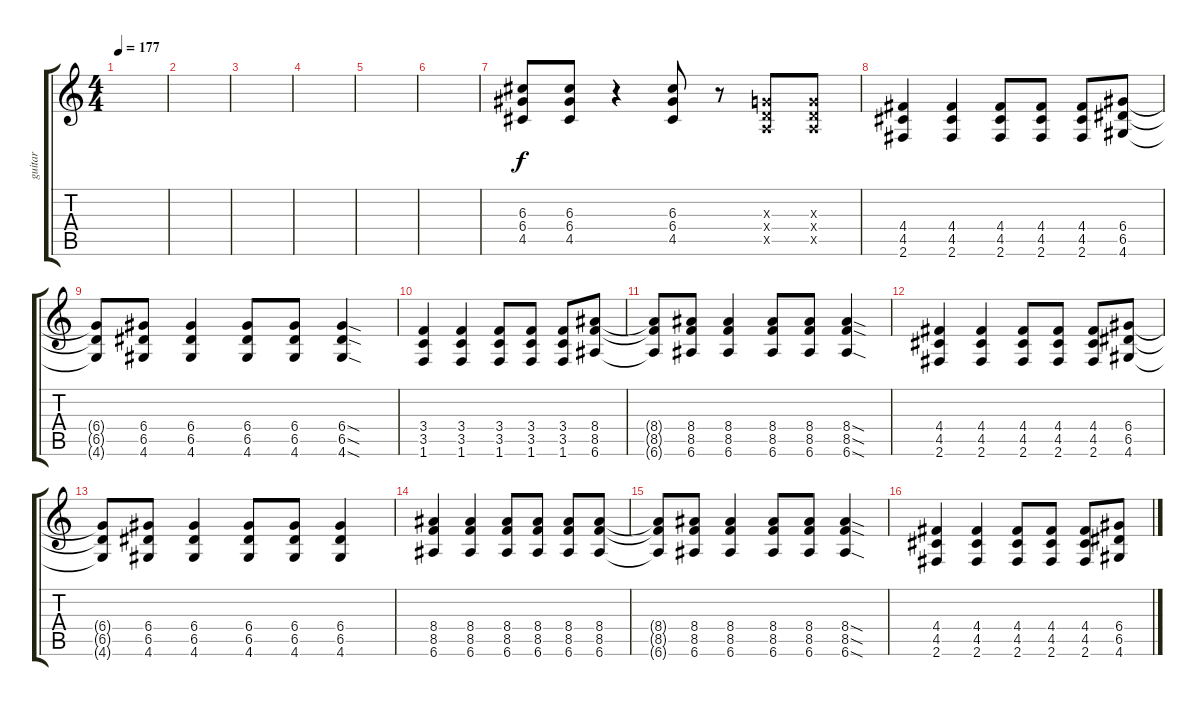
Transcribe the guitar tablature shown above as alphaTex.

\track ("guitar" "guitar") {instrument distortionguitar}
\staff {score tabs}
\tuning (E4 B3 G3 D3 A2 E2) {hide}
\ts (4 4)
\tempo 177
\clef g2
\ks c
|
|
|
|
|
|
(6.3 6.4 4.5).8 (6.3 6.4 4.5).8 r.4 (6.3 6.4 4.5).8 r.8 (0.3{x} 0.4{x} 0.5{x}).8 (0.3{x} 0.4{x} 0.5{x}).8 |
\section ("" "")
(4.4 4.5 2.6).4 (4.4 4.5 2.6).4 (4.4 4.5 2.6).8 (4.4 4.5 2.6).8 (4.4 4.5 2.6).8 (6.4 6.5 4.6).8 |
(6.4{t} 6.5{t} 4.6{t}).8 (6.4 6.5 4.6).8 (6.4 6.5 4.6).4 (6.4 6.5 4.6).8 (6.4 6.5 4.6).8 (6.4{sod} 6.5{sod} 4.6{sod}).4 |
(3.4 3.5 1.6).4 (3.4 3.5 1.6).4 (3.4 3.5 1.6).8 (3.4 3.5 1.6).8 (3.4 3.5 1.6).8 (8.4 8.5 6.6).8 |
(8.4{t} 8.5{t} 6.6{t}).8 (8.4 8.5 6.6).8 (8.4 8.5 6.6).4 (8.4 8.5 6.6).8 (8.4 8.5 6.6).8 (8.4{sod} 8.5{sod} 6.6{sod}).4 |
(4.4 4.5 2.6).4 (4.4 4.5 2.6).4 (4.4 4.5 2.6).8 (4.4 4.5 2.6).8 (4.4 4.5 2.6).8 (6.4 6.5 4.6).8 |
(6.4{t} 6.5{t} 4.6{t}).8 (6.4 6.5 4.6).8 (6.4 6.5 4.6).4 (6.4 6.5 4.6).8 (6.4 6.5 4.6).8 (6.4 6.5 4.6).4 |
(8.4 8.5 6.6).4 (8.4 8.5 6.6).4 (8.4 8.5 6.6).8 (8.4 8.5 6.6).8 (8.4 8.5 6.6).8 (8.4 8.5 6.6).8 |
(8.4{t} 8.5{t} 6.6{t}).8 (8.4 8.5 6.6).8 (8.4 8.5 6.6).4 (8.4 8.5 6.6).8 (8.4 8.5 6.6).8 (8.4{sod} 8.5{sod} 6.6{sod}).4 |
(4.4 4.5 2.6).4 (4.4 4.5 2.6).4 (4.4 4.5 2.6).8 (4.4 4.5 2.6).8 (4.4 4.5 2.6).8 (6.4 6.5 4.6).8
